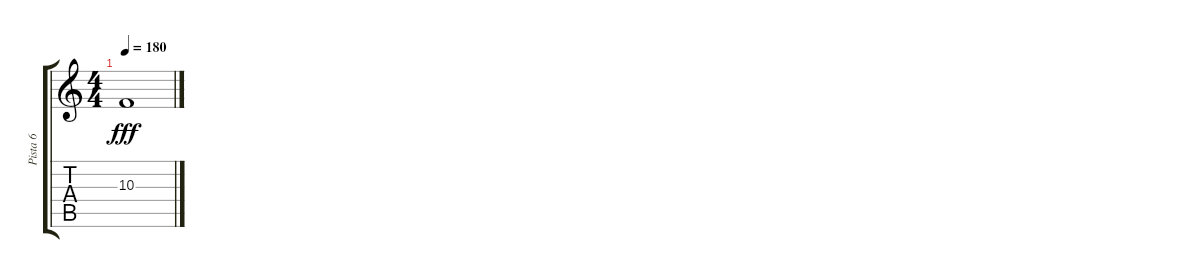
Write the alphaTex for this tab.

\track ("Pista 6" "Pista 6") {instrument tenorsax}
\staff {score tabs}
\tuning (E4 B3 G3 D3 A2 E2) {hide}
\ts (4 4)
\tempo 180
\clef g2
\ks c
10.3.1{dy fff}
